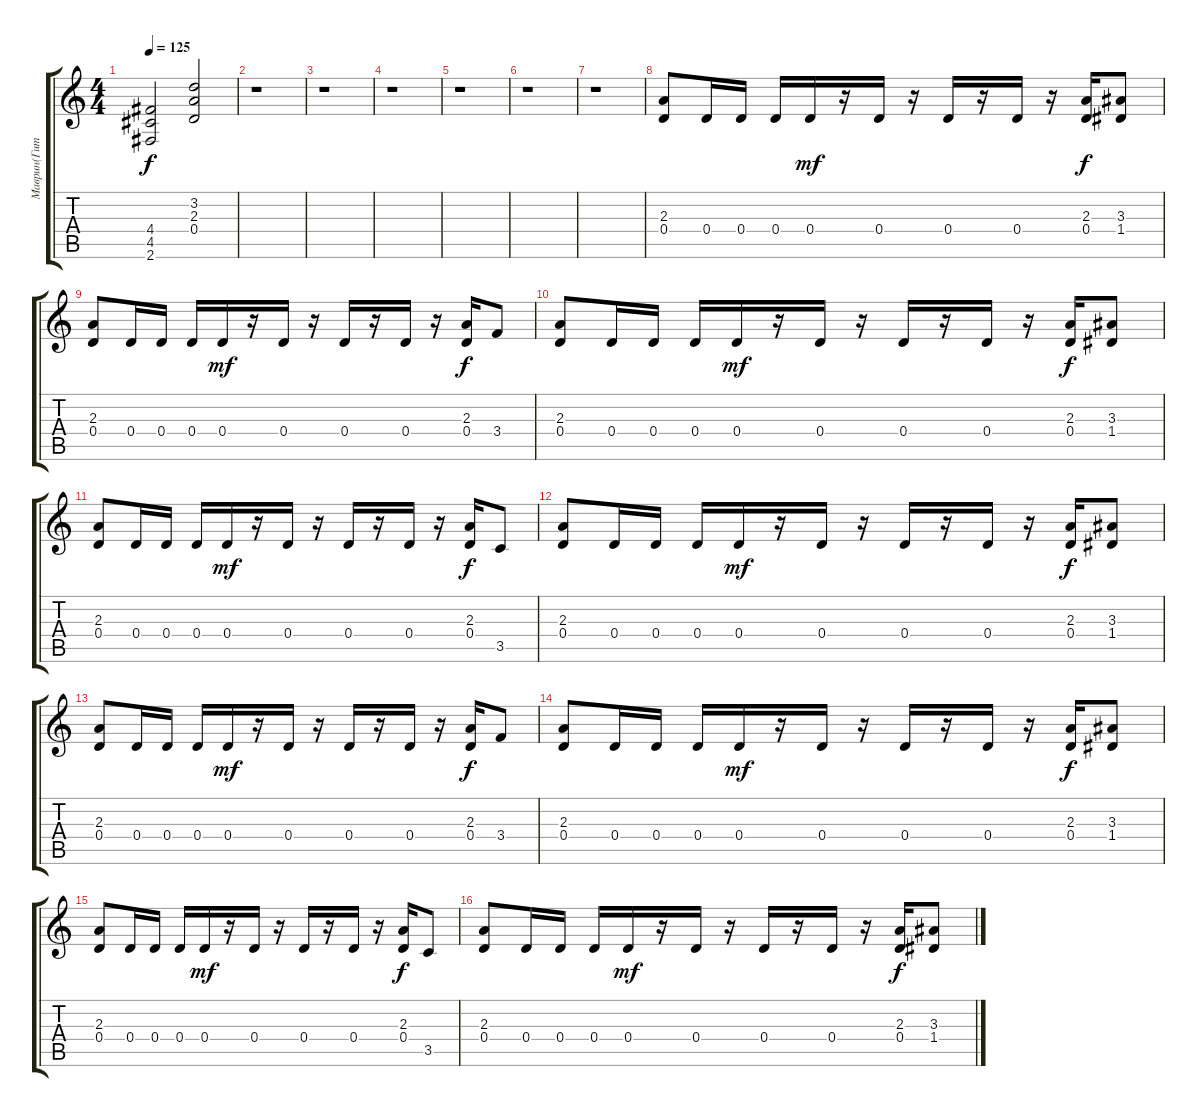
\track ("Маврин(Гитара-1)" "Маврин(Гит") {instrument distortionguitar}
\staff {score tabs}
\tuning (E4 B3 G3 D3 A2 E2) {hide}
\ts (4 4)
\tempo 125
\clef g2
\ks c
(4.4 4.5 2.6).2{dy f} (3.2 2.3 0.4).2 |
r.1 |
r.1 |
r.1 |
r.1 |
r.1 |
r.1 |
(2.3 0.4).8{volume 15} 0.4.16 0.4.16 0.4.16 0.4.16{dy mf} r.16 0.4.16 r.16 0.4.16 r.16 0.4.16 r.16 (2.3 0.4).16{dy f} (3.3 1.4).8 |
(2.3 0.4).8 0.4.16 0.4.16 0.4.16 0.4.16{dy mf} r.16 0.4.16 r.16 0.4.16 r.16 0.4.16 r.16 (2.3 0.4).16{dy f} 3.4.8 |
(2.3 0.4).8 0.4.16 0.4.16 0.4.16 0.4.16{dy mf} r.16 0.4.16 r.16 0.4.16 r.16 0.4.16 r.16 (2.3 0.4).16{dy f} (3.3 1.4).8 |
(2.3 0.4).8 0.4.16 0.4.16 0.4.16 0.4.16{dy mf} r.16 0.4.16 r.16 0.4.16 r.16 0.4.16 r.16 (2.3 0.4).16{dy f} 3.5.8 |
(2.3 0.4).8{volume 15} 0.4.16 0.4.16 0.4.16 0.4.16{dy mf} r.16 0.4.16 r.16 0.4.16 r.16 0.4.16 r.16 (2.3 0.4).16{dy f} (3.3 1.4).8 |
(2.3 0.4).8 0.4.16 0.4.16 0.4.16 0.4.16{dy mf} r.16 0.4.16 r.16 0.4.16 r.16 0.4.16 r.16 (2.3 0.4).16{dy f} 3.4.8 |
(2.3 0.4).8 0.4.16 0.4.16 0.4.16 0.4.16{dy mf} r.16 0.4.16 r.16 0.4.16 r.16 0.4.16 r.16 (2.3 0.4).16{dy f} (3.3 1.4).8 |
(2.3 0.4).8 0.4.16 0.4.16 0.4.16 0.4.16{dy mf} r.16 0.4.16 r.16 0.4.16 r.16 0.4.16 r.16 (2.3 0.4).16{dy f} 3.5.8 |
(2.3 0.4).8 0.4.16 0.4.16 0.4.16 0.4.16{dy mf} r.16 0.4.16 r.16 0.4.16 r.16 0.4.16 r.16 (2.3 0.4).16{dy f} (3.3 1.4).8
